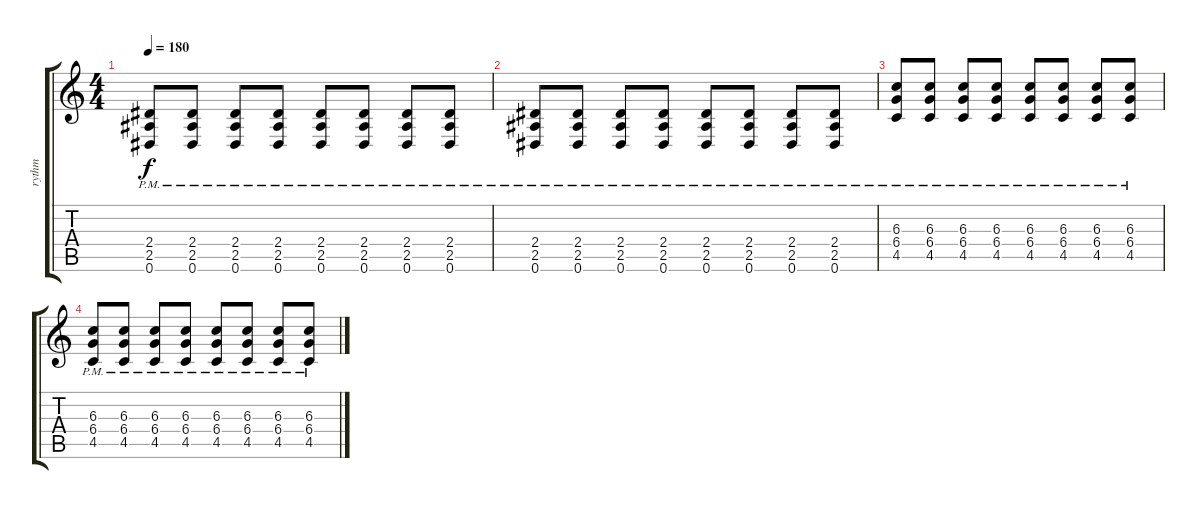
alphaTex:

\track ("rythm" "rythm") {instrument distortionguitar}
\staff {score tabs}
\tuning (Eb4 Bb3 Gb3 Db3 Ab2 Eb2) {hide}
\ts (4 4)
\tempo 180
\clef g2
\ks c
(2.4 2.5 0.6{pm}).8{dy f} (2.4 2.5 0.6{pm}).8 (2.4 2.5 0.6{pm}).8 (2.4 2.5 0.6{pm}).8 (2.4 2.5 0.6{pm}).8 (2.4 2.5 0.6{pm}).8 (2.4 2.5 0.6{pm}).8 (2.4 2.5 0.6{pm}).8 |
(2.4 2.5 0.6{pm}).8 (2.4 2.5 0.6{pm}).8 (2.4 2.5 0.6{pm}).8 (2.4 2.5 0.6{pm}).8 (2.4 2.5 0.6{pm}).8 (2.4 2.5 0.6{pm}).8 (2.4 2.5 0.6{pm}).8 (2.4 2.5 0.6{pm}).8 |
(6.3 6.4 4.5{pm}).8 (6.3 6.4 4.5{pm}).8 (6.3 6.4 4.5{pm}).8 (6.3 6.4 4.5{pm}).8 (6.3 6.4 4.5{pm}).8 (6.3 6.4 4.5{pm}).8 (6.3{pm} 6.4 4.5).8 (6.3{pm} 6.4 4.5).8 |
(6.3 6.4 4.5{pm}).8 (6.3 6.4 4.5{pm}).8 (6.3 6.4 4.5{pm}).8 (6.3 6.4 4.5{pm}).8 (6.3 6.4 4.5{pm}).8 (6.3 6.4 4.5{pm}).8 (6.3{pm} 6.4 4.5).8 (6.3{pm} 6.4 4.5).8
